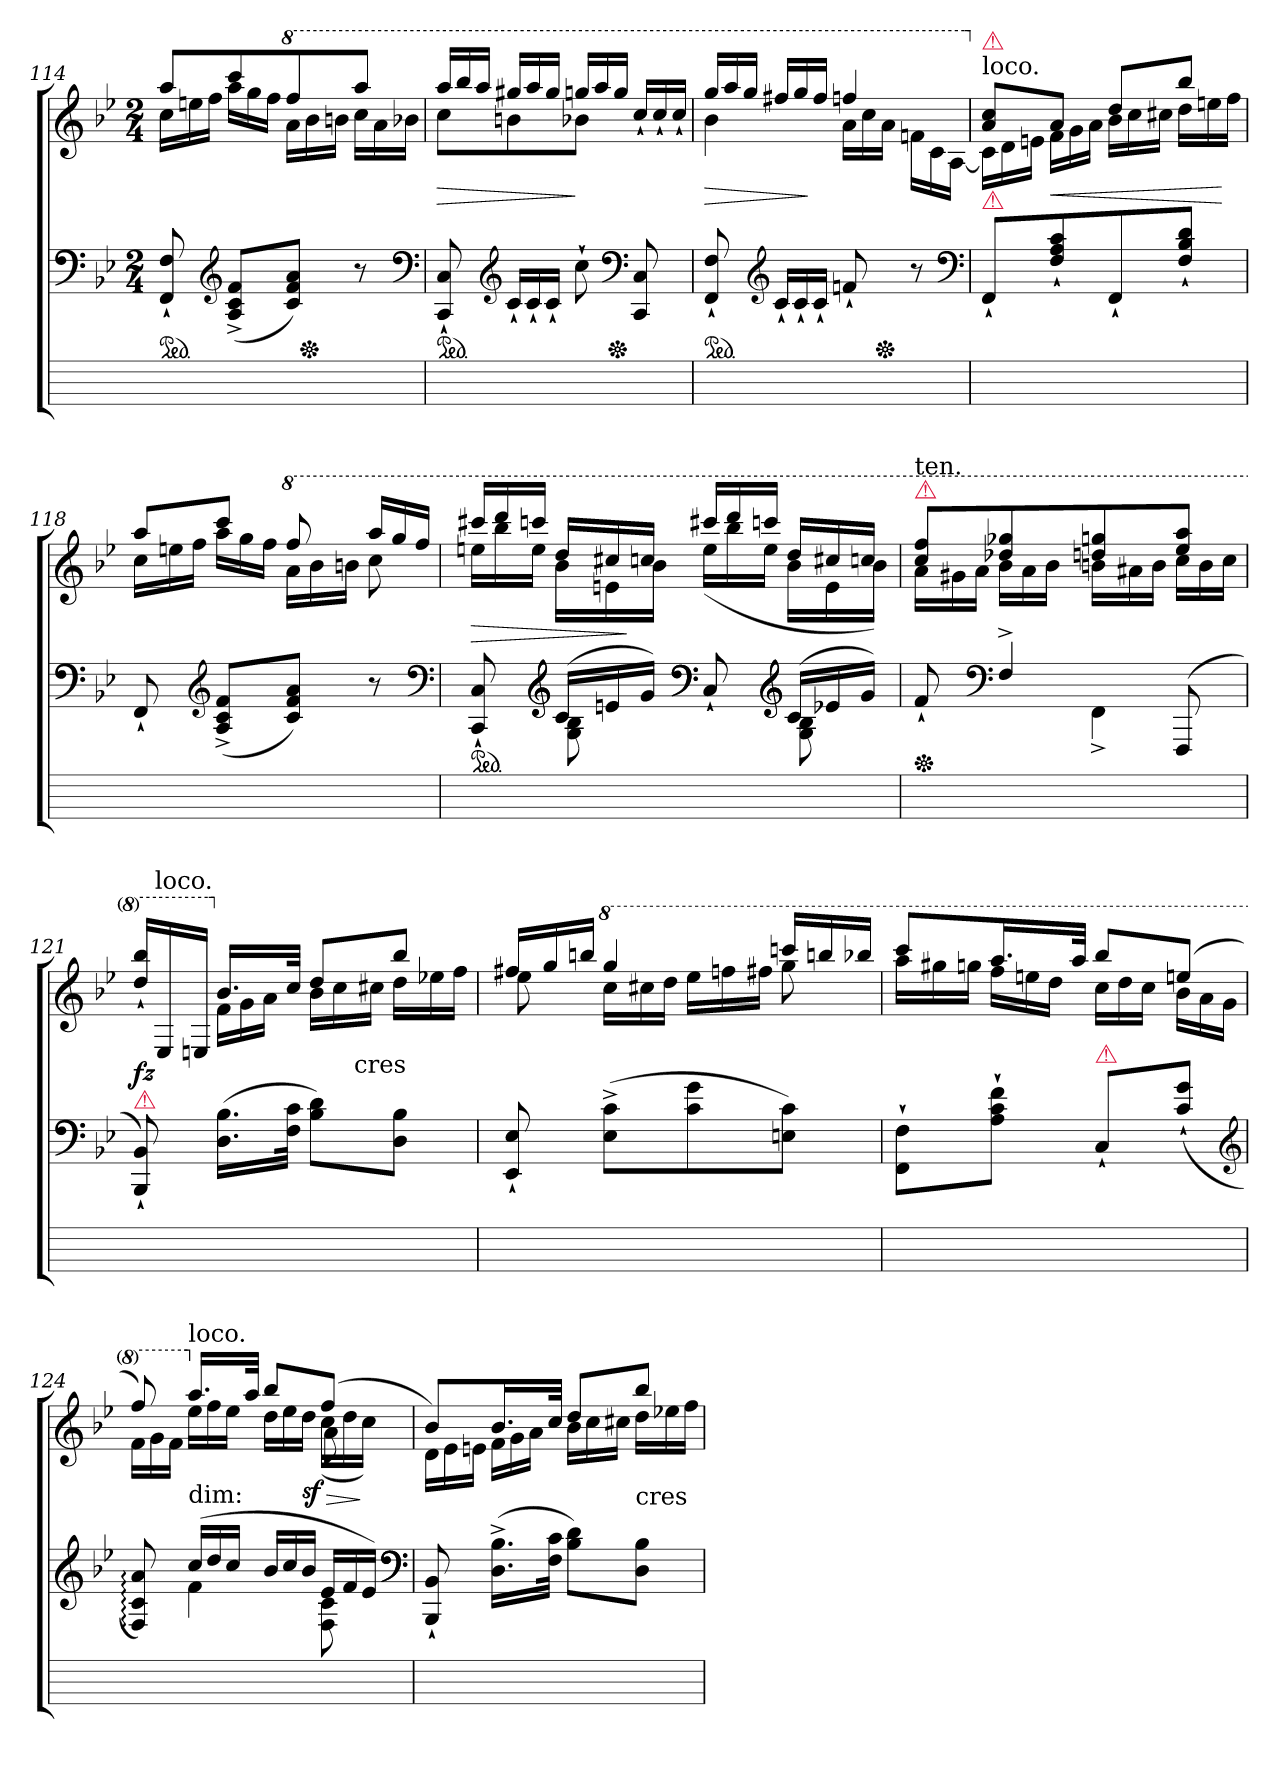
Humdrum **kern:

**kern	**kern	**kern	**dynam
*part2	*part1	*part1	*part1
*staff3	*staff2	*staff1	*staff1/2
*	*clefF4	*clefG2	*
*	*k[b-e-]	*k[b-e-]	*
*	*M2/4	*M2/4	*
=114	=114	=114	=114
*	*	*^	*
*	*	*	*Xtuplet	*
*	*ped	*	*	*
2ryy	8FF` 8F`	8aaL	24ccLL	.
.	.	.	24een	.
.	.	.	24ffJJ	.
*	*clefG2	*	*	*
.	(<8A^> 8c^> 8f^>L	8ccc	24aaLL	.
.	.	.	24gg	.
.	.	.	24ffJJ	.
*	*	*8va	*	*
.	8c 8f 8aJ)	8fff	24aaLL	.
*	*Xped	*	*	*
.	.	.	24bb-	.
.	.	.	24bbnJJ	.
.	8r	8aaaJ	24cccLL	.
.	.	.	24aa	.
.	.	.	24bb-XJJ	.
*	*clefF4	*	*	*
=115	=115	=115	=115	=115
*	*ped	*	*	*
2ryy	8CC` 8C`	24aaaLL	8cccL	>
.	.	24bbb-	.	.
.	.	24aaaJJ	.	.
*	*clefG2	*	*	*
*	*Xtuplet	*	*	*
.	24c`LL	24ggg#XLL	8bbn	.
.	24c`	24aaa	.	.
.	24c`JJ	24ggg#JJ	.	.
.	8cc`	24gggnLL	8bb-XJ	]
.	.	24aaa	.	.
*	*Xped	*	*	*
.	.	24gggJJ	.	.
*	*clefF4	*	*	*
.	8CC 8C	24ccc`</LL	8ryy	.
.	.	24ccc`</	.	.
.	.	24ccc`</JJ	.	.
=116	=116	=116	=116	=116
*	*ped	*	*	*
2ryy	8FF` 8F`	24gggLL	4bb-	>
.	.	24aaa	.	.
.	.	24gggJJ	.	.
*	*clefG2	*	*	*
.	24c`LL	24fff#XLL	.	.
.	24c`	24ggg	.	.
.	24c`JJ	24fff#JJ	.	]
.	8fn`	4fffn	24aaLL	.
.	.	.	24ccc	.
*	*Xped	*	*	*
.	.	.	24aaJJ	.
.	8r	.	24ffnLL	.
.	.	.	24cc	.
.	.	.	[24aJJ	.
*	*clefF4	*	*	*
=117	=117	=117	=117	=117
*	*	*X8va	*	*
!	!	!LO:TX:a:t=loco.	!	!
!	!	!LO:TX:a:color=crimson:t=⚠	!	!
!	!LO:TX:a:color=crimson:t=⚠	!	!	!
2ryy	8FF`</L	8a] 8ccL	24cLL	.
.	.	.	24d	.
.	.	.	24enJJ	.
.	8F`>\ 8A`>\ 8c`>\	8aJ	24fLL	<
.	.	.	24g	.
.	.	.	24aJJ	.
.	8FF`</	8ddL	24b-LL	.
.	.	.	24cc	.
.	.	.	24cc#XJJ	.
.	8F`>\ 8B-`>\ 8d`>\J	8bb-J	24ddLL	.
.	.	.	24een	.
.	.	.	24ffJJ	[
=118	=118	=118	=118	=118
2ryy	8FF`	8aaL	24ccLL	.
.	.	.	24een	.
.	.	.	24ffJJ	.
*	*clefG2	*	*	*
.	(<8A^> 8c^> 8f^>L	8cccJ	24aaLL	.
.	.	.	24gg	.
.	.	.	24ffJJ	.
*	*	*8va	*	*
.	8c 8f 8aJ)	8fff	24aaLL	.
.	.	.	24bb-	.
.	.	.	24bbnJJ	.
.	8r	24aaaLL	8ccc	.
.	.	24ggg	.	.
.	.	24fffJJ	.	.
*	*clefF4	*	*	*
=119	=119	=119	=119	=119
*	*^	*	*	*
!	!LO:TX:a:color=crimson:t=⚠	!	!	!	!
*	*ped	*	*	*	*
2ryy	8CC` 8C`	8ryy	24cccc#XLL	24eeenLL	>
.	.	.	24dddd	24bbb-	.
.	.	.	24ccccnJJ	24eeeJJ	.
*	*clefG2	*	*	*	*
.	(<24cLL	8G 8B-	24dddLL	24bb-LL	.
.	24en	.	24ccc#X	24een	.
.	24gJJ)	.	24cccnJJ	24bb-JJ	]
*	*clefF4	*	*	*	*
.	8C`<	8ryy	24cccc#XLL	(<24eeeLL	.
.	.	.	24dddd	24bbb-	.
.	.	.	24ccccnJJ	24eeeJJ	.
*	*clefG2	*	*	*	*
.	(<24cLL	8G 8B-	24dddLL	24bb-LL	.
.	24e-X	.	24ccc#X	24ee	.
.	24gJJ)	.	24cccnJJ	24bb-JJ)	.
=120	=120	=120	=120	=120	=120
!	!	!	!LO:TX:a:color=crimson:t=⚠	!	!
!	!	!	!LO:TX:a:t=ten.	!	!
!	!LO:TX:a:color=crimson:t=⚠	!	!	!	!
*	*Xped	*	*	*	*
2ryy	8f`	4ryy	8ccc 8fffL	24aaLL	.
.	.	.	.	24gg#X	.
.	.	.	.	24aaJJ	.
*	*clefF4	*	*	*	*
.	4F^	.	8ddd-X 8ggg-X	24bb-LL	.
.	.	.	.	24aa	.
.	.	.	.	24bb-JJ	.
.	.	4FF^>	8dddn 8gggn	24bbnLL	.
.	.	.	.	24aa#X	.
.	.	.	.	24bbJJ	.
.	(<8FFF	.	8eee- 8aaaJ	24cccLL	.
.	.	.	.	24bb	.
.	.	.	.	24cccJJ	.
*	*v	*v	*	*	*
=121	=121	=121	=121	=121
!	!LO:TX:a:color=crimson:t=⚠	!	!	!
2ryy	8BBB-` 8BB-`)	8ryy	24ddd` 24bbb-`LL	fz
!	!	!	!LO:TX:a:t=loco.	!
.	.	.	24e-	.
.	.	.	24enJJ	.
*	*	*X8va	*	*
.	(>16.D 16.B-LL	16.b-LL	24fLL	.
.	.	.	24g	.
.	.	.	24aJJ	.
.	32F 32cJJk	32ccJJk	.	.
.	8B- 8dL)	8ddL	24b-LL	.
.	.	.	24cc	.
!	!	!	!LO:TX:c:t=cres	!
.	.	.	24cc#XJJ	.
.	8D 8B-J	8bb-J	24ddLL	.
.	.	.	24ee-X	.
.	.	.	24ffJJ	.
=122	=122	=122	=122	=122
2ryy	8EE-` 8E-`	24ff#XLL	8ee-	.
.	.	24gg	.	.
.	.	24bbnJJ	.	.
*	*	*8va	*	*
.	(>8E-^ 8c^L	4ggg	24cccLL	.
.	.	.	24ccc#X	.
.	.	.	24dddJJ	.
.	8c 8g	.	24eee-LL	.
.	.	.	24fff	.
.	.	.	24fff#XJJ	.
.	8En 8cJ)	24ccccnLL	8ggg	.
.	.	24bbbn	.	.
.	.	24bbb-XJJ	.	.
=123	=123	=123	=123	=123
2ryy	8FF` 8F`L	8ccccL	24aaaLL	.
.	.	.	24ggg#X	.
.	.	.	24gggnJJ	.
.	8A` 8c` 8f`J	16.aaaL	24fffLL	.
.	.	.	24eeen	.
.	.	.	24dddJJ	.
.	.	32aaaJJk	.	.
!	!LO:TX:a:color=crimson:t=⚠	!	!	!
.	8C`/L	8bbb-L	24cccLL	.
.	.	.	24ddd	.
.	.	.	24cccJJ	.
.	(>8c`\ 8g`\J	(>8eeenJ	24bb-LL	.
.	.	.	24aa	.
.	.	.	24ggJJ	.
*	*	*v	*v	*
*	*clefG2	*	*
=124	=124	=124	=124
*	*^	*^	*
*	*	*	*	*^	*
2ryy	8F: 8c: 8a:)	8ryy	8fff)	24ff\LL	8ryy	.
.	.	.	.	24gg\	.	.
.	.	.	.	24ff\JJ	.	.
*	*	*	*X8va	*	*	*
!	!	!	!LO:TX:a:t=loco.	!	!	!
!	!	!	!LO:TX:c:t=dim&colon;	!	!	!
.	(>24ccLL	4f	16.aaLL	24ee-LL	8ryy	.
.	24dd	.	.	24ff	.	.
.	24ccJJ	.	.	24ee-JJ	.	.
.	.	.	32aaJJk	.	.	.
.	24b-LL	.	8bb-L	24ddLL	8ryy	.
.	24cc	.	.	24ee-	.	.
.	24b-JJ	.	.	24ddJJ	.	.
!	!	!	!	!	!	!LO:DY:n=1:rj
.	24e-LL	8F 8c	(>8ffJ	(<24ccLL	8a\	> sf
.	24f	.	.	24dd	.	.
.	24e-JJ)	.	.	24ccJJ)	.	]
*	*v	*v	*	*	*	*
*	*	*v	*v	*v	*
*	*clefF4	*	*
=125	=125	=125	=125
*	*	*^	*
2ryy	8BBB-` 8BB-`	8b-L)	24dLL	.
.	.	.	24e-	.
.	.	.	24enJJ	.
.	(>16.D^ 16.B-^LL	16.b-L	24fLL	.
.	.	.	24g	.
.	.	.	24aJJ	.
.	32F 32cJJk	32ccJJk	.	.
.	8B- 8dL)	8ddL	24b-LL	.
.	.	.	24cc	.
.	.	.	24cc#XJJ	.
!	!	!LO:TX:c:t=cres	!	!
.	8D 8B-J	8bb-J	24ddLL	.
.	.	.	24ee-X	.
.	.	.	24ffJJ	.
*	*	*v	*v	*
=	=	=	=
*-	*-	*-	*-
